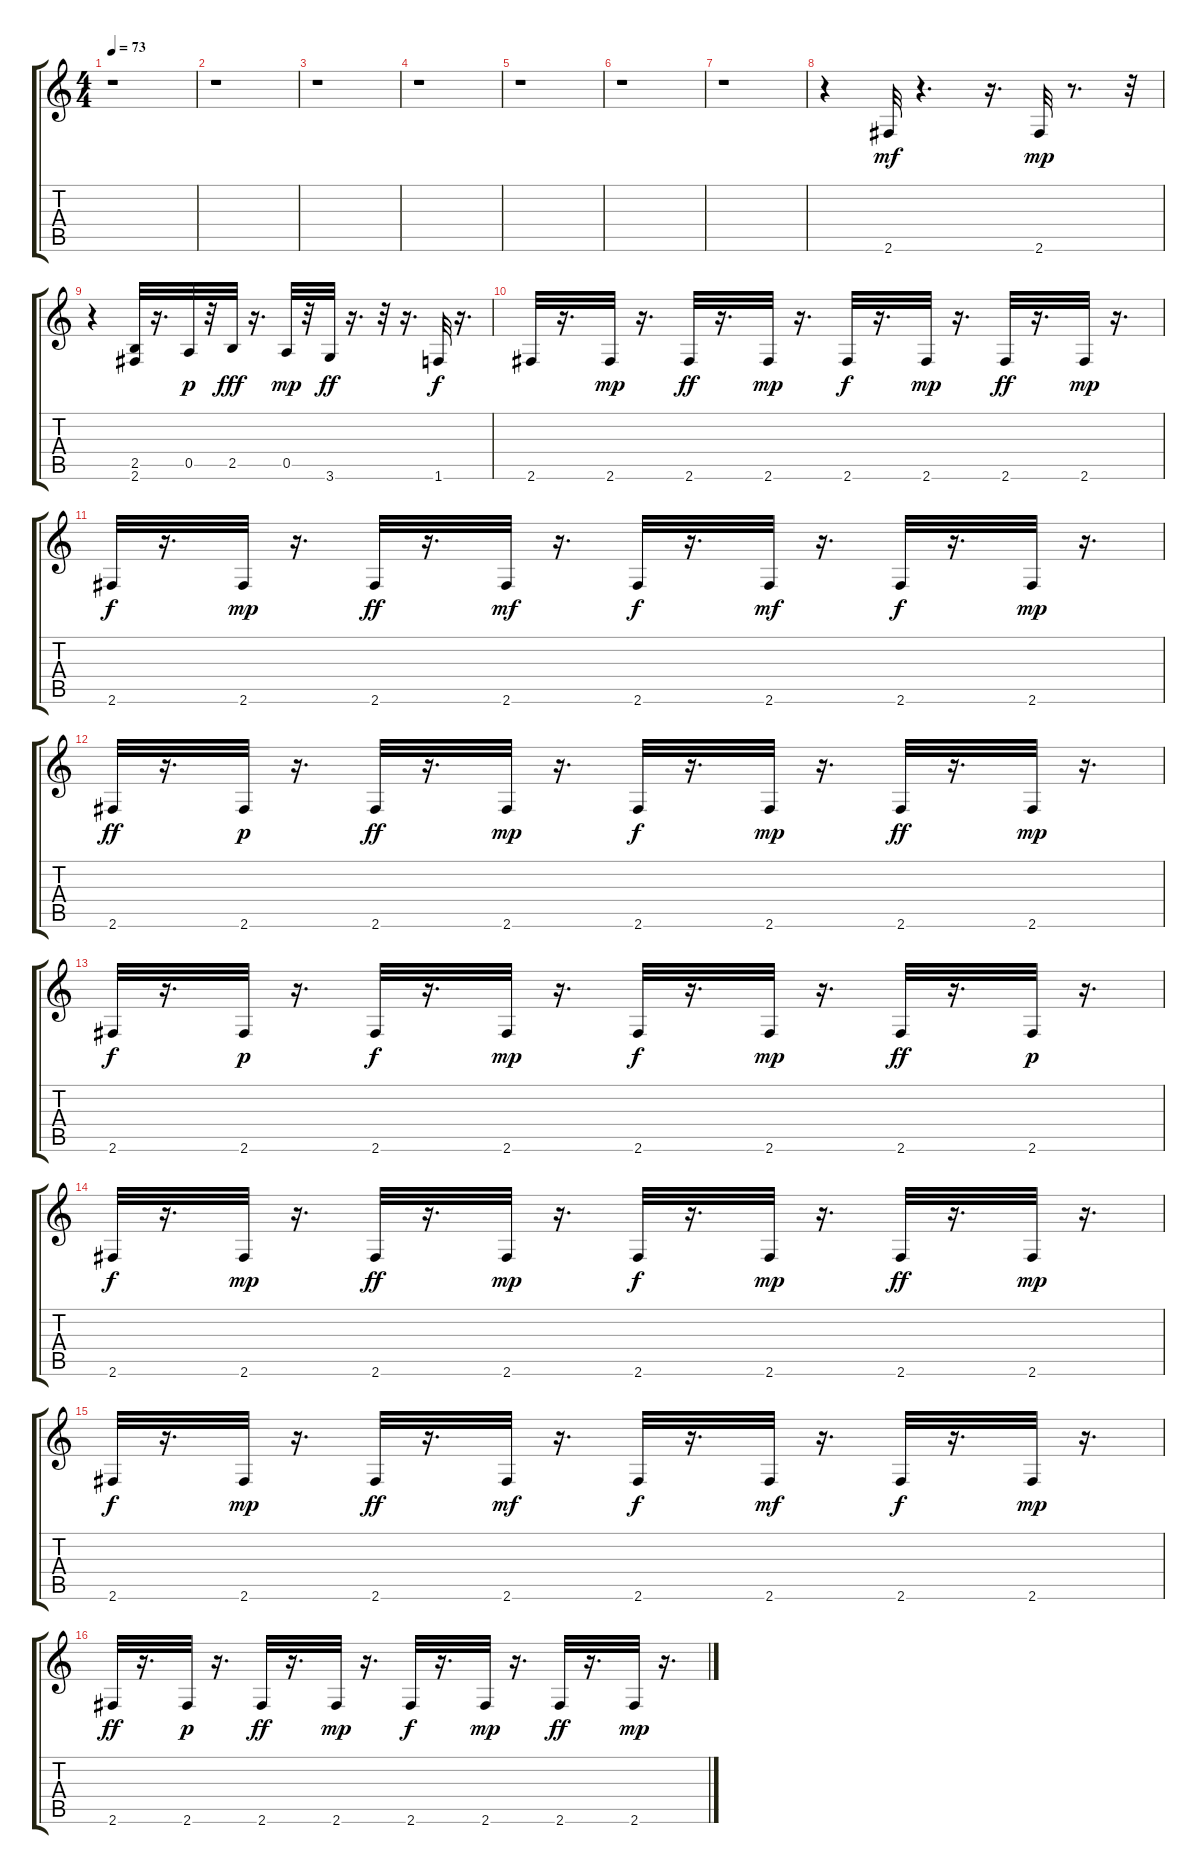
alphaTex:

\track "" {instrument acousticguitarnylon}
\staff {score tabs}
\tuning (E4 B3 G3 D3 A2 E2) {hide}
\ts (4 4)
\tempo 73
\clef g2
\ks c
r.1{dy mf} |
r.1 |
r.1 |
r.1 |
r.1 |
r.1 |
r.1 |
r.4 2.6.32 r.4{d} r.16{d} 2.6.32{dy mp} r.8{d} r.32 |
r.4 (2.5 2.6).32 r.16{d} 0.5.32{dy p} r.32 2.5.32{dy fff} r.16{d} 0.5.32{dy mp} r.32 3.6.32{dy ff} r.16{d} r.32 r.16{d} 1.6.32{dy f} r.16{d} |
2.6.32 r.16{d} 2.6.32{dy mp} r.16{d} 2.6.32{dy ff} r.16{d} 2.6.32{dy mp} r.16{d} 2.6.32{dy f} r.16{d} 2.6.32{dy mp} r.16{d} 2.6.32{dy ff} r.16{d} 2.6.32{dy mp} r.16{d} |
2.6.32{dy f} r.16{d} 2.6.32{dy mp} r.16{d} 2.6.32{dy ff} r.16{d} 2.6.32{dy mf} r.16{d} 2.6.32{dy f} r.16{d} 2.6.32{dy mf} r.16{d} 2.6.32{dy f} r.16{d} 2.6.32{dy mp} r.16{d} |
2.6.32{dy ff} r.16{d} 2.6.32{dy p} r.16{d} 2.6.32{dy ff} r.16{d} 2.6.32{dy mp} r.16{d} 2.6.32{dy f} r.16{d} 2.6.32{dy mp} r.16{d} 2.6.32{dy ff} r.16{d} 2.6.32{dy mp} r.16{d} |
2.6.32{dy f} r.16{d} 2.6.32{dy p} r.16{d} 2.6.32{dy f} r.16{d} 2.6.32{dy mp} r.16{d} 2.6.32{dy f} r.16{d} 2.6.32{dy mp} r.16{d} 2.6.32{dy ff} r.16{d} 2.6.32{dy p} r.16{d} |
2.6.32{dy f} r.16{d} 2.6.32{dy mp} r.16{d} 2.6.32{dy ff} r.16{d} 2.6.32{dy mp} r.16{d} 2.6.32{dy f} r.16{d} 2.6.32{dy mp} r.16{d} 2.6.32{dy ff} r.16{d} 2.6.32{dy mp} r.16{d} |
2.6.32{dy f} r.16{d} 2.6.32{dy mp} r.16{d} 2.6.32{dy ff} r.16{d} 2.6.32{dy mf} r.16{d} 2.6.32{dy f} r.16{d} 2.6.32{dy mf} r.16{d} 2.6.32{dy f} r.16{d} 2.6.32{dy mp} r.16{d} |
2.6.32{dy ff} r.16{d} 2.6.32{dy p} r.16{d} 2.6.32{dy ff} r.16{d} 2.6.32{dy mp} r.16{d} 2.6.32{dy f} r.16{d} 2.6.32{dy mp} r.16{d} 2.6.32{dy ff} r.16{d} 2.6.32{dy mp} r.16{d}
